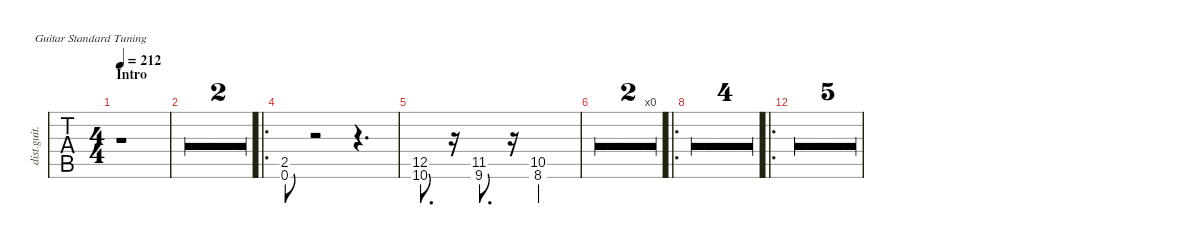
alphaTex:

\defaultSystemsLayout 4
\hideDynamics
\bracketExtendMode nobrackets
\track ("Lead / Rhythm Extras" "dist.guit.") {defaultSystemsLayout 4 multiBarRest instrument distortionguitar}
\staff {tabs}
\tuning (E4 B3 G3 D3 A2 E2)
\ts (4 4)
\section ("" "Intro")
\tempo 212
\clef g2
\ks c
r.1{dy mf instrument distortionguitar} |
r.1 |
r.1 |
\ro
(0.6 2.5).8 r.2 r.4{d} |
(10.6 12.5).8{d} r.16 (9.6{acc #} 11.5{acc #}).8{d} r.16 (8.6 10.5).2 |
r.1 |
\rc 4
r.1 |
\ro
r.1 |
r.1 |
r.1 |
\rc 2
r.1 |
\ro
r.1 |
r.1 |
r.1 |
r.1 |
r.1
